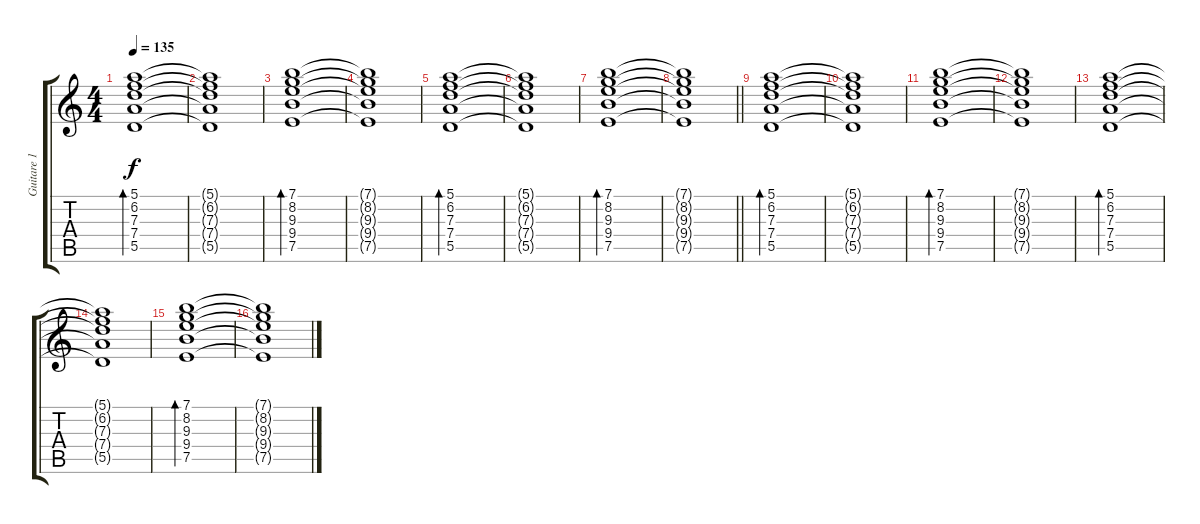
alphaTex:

\track ("Guitare 1" "Guitare 1") {instrument electricguitarclean}
\staff {score tabs}
\tuning (E4 B3 G3 D3 A2 E2) {hide}
\ts (4 4)
\tempo 135
\clef g2
\ks c
(5.1 6.2 7.3 7.4 5.5).1{bd 480 dy f} |
(5.1{t} 6.2{t} 7.3{t} 7.4{t} 5.5{t}).1 |
(7.1 8.2 9.3 9.4 7.5).1{bd 480} |
(7.1{t} 8.2{t} 9.3{t} 9.4{t} 7.5{t}).1 |
(5.1 6.2 7.3 7.4 5.5).1{bd 480} |
(5.1{t} 6.2{t} 7.3{t} 7.4{t} 5.5{t}).1 |
(7.1 8.2 9.3 9.4 7.5).1{bd 480} |
\barLineRight lightlight
(7.1{t} 8.2{t} 9.3{t} 9.4{t} 7.5{t}).1 |
(5.1 6.2 7.3 7.4 5.5).1{bd 480} |
(5.1{t} 6.2{t} 7.3{t} 7.4{t} 5.5{t}).1 |
(7.1 8.2 9.3 9.4 7.5).1{bd 480} |
(7.1{t} 8.2{t} 9.3{t} 9.4{t} 7.5{t}).1 |
(5.1 6.2 7.3 7.4 5.5).1{bd 480} |
(5.1{t} 6.2{t} 7.3{t} 7.4{t} 5.5{t}).1 |
(7.1 8.2 9.3 9.4 7.5).1{bd 480} |
(7.1{t} 8.2{t} 9.3{t} 9.4{t} 7.5{t}).1
